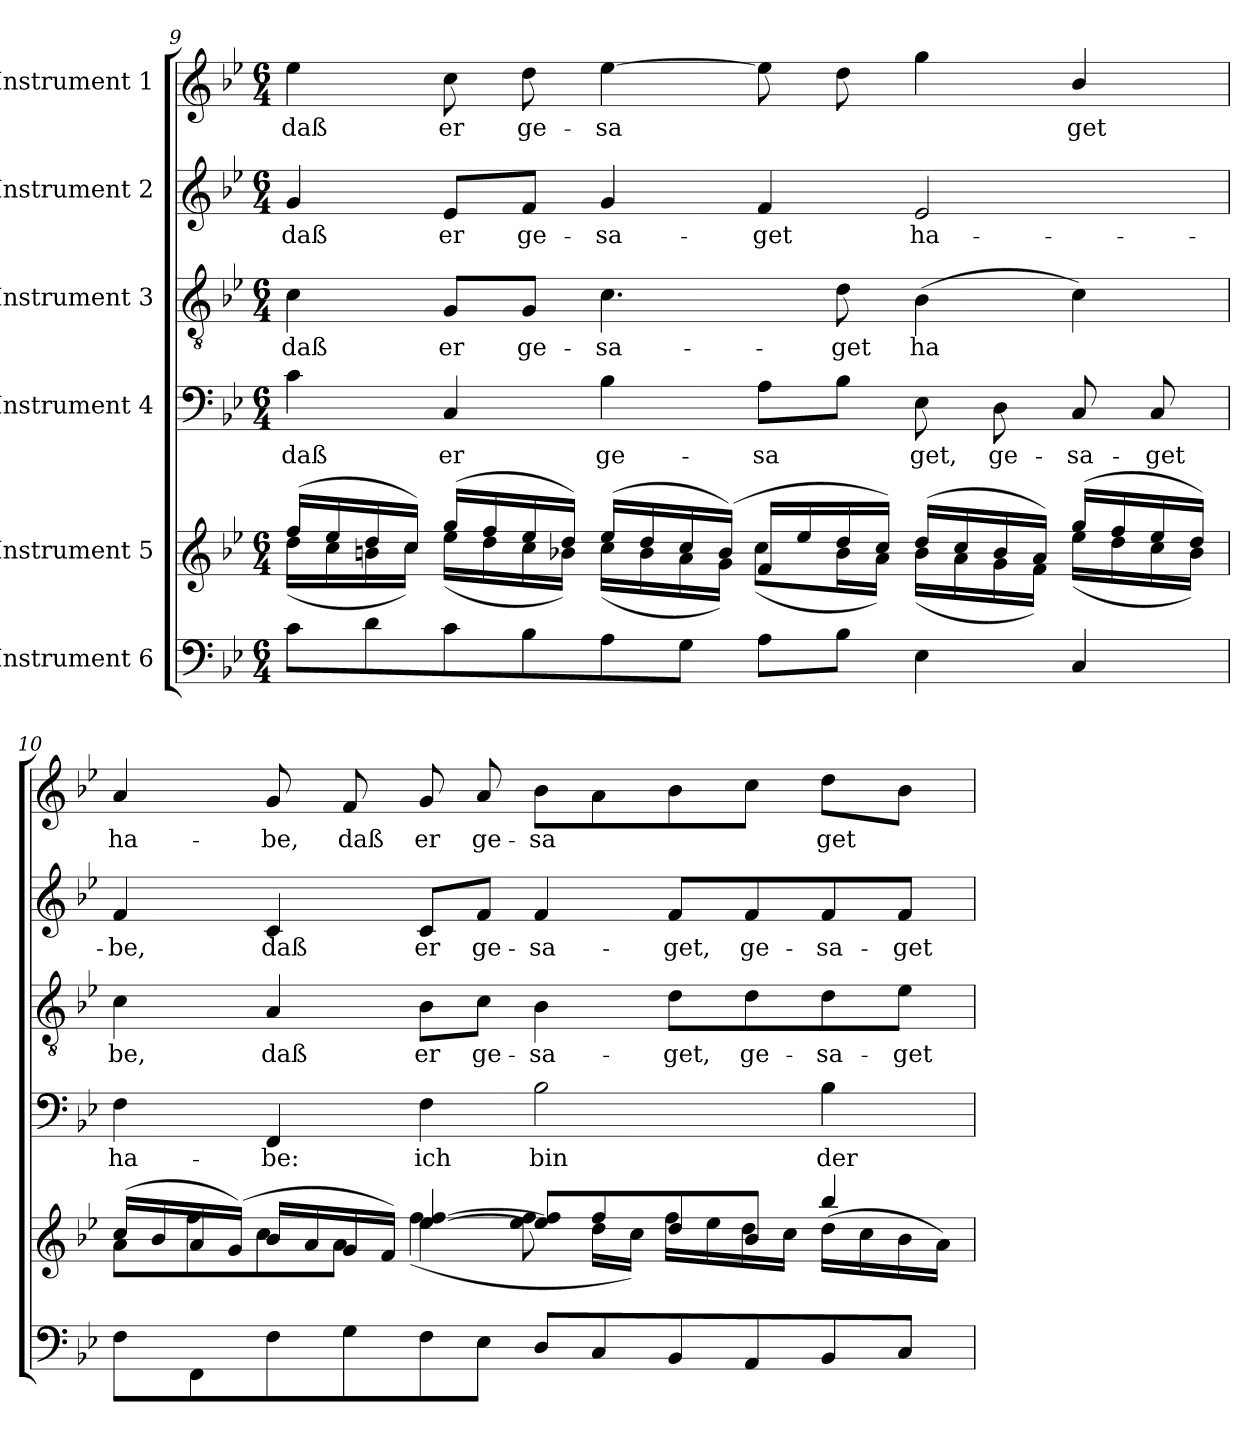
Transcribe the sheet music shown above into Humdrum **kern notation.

**kern	**kern	**kern	**text	**kern	**text	**kern	**text	**kern	**text
*part6	*part5	*part4	*part4	*part3	*part3	*part2	*part2	*part1	*part1
*staff6	*staff5	*staff4	*staff4	*staff3	*staff3	*staff2	*staff2	*staff1	*staff1
*I"Instrument 6	*I"Instrument 5	*I"Instrument 4	*	*I"Instrument 3	*	*I"Instrument 2	*	*I"Instrument 1	*
!!LO:LB:g=z
*clefF4	*clefG2	*clefF4	*	*clefGv2	*	*clefG2	*	*clefG2	*
*k[b-e-]	*k[b-e-]	*k[b-e-]	*	*k[b-e-]	*	*k[b-e-]	*	*k[b-e-]	*
*B-:	*B-:	*B-:	*	*B-:	*	*B-:	*	*B-:	*
*M6/4	*M6/4	*M6/4	*	*M6/4	*	*M6/4	*	*M6/4	*
=9	=9	=9	=9	=9	=9	=9	=9	=9	=9
*	*^	*	*	*	*	*	*	*	*
!	!	!	!	!LO:LY:b:cj	!	!LO:LY:b:cj	!	!LO:LY:b:cj	!	!LO:LY:b:cj
8c\L	(>16ff/L	(<16dd\L	4c\	daß	4c\	daß	4g/	daß	4ee-\	daß
.	16ee-/	16cc\	.	.	.	.	.	.	.	.
8d\	16dd/	16bn\	.	.	.	.	.	.	.	.
.	16cc/J)	16cc\J)	.	.	.	.	.	.	.	.
!	!	!	!	!LO:LY:b:cj	!	!LO:LY:b:cj	!	!LO:LY:b:cj	!	!LO:LY:b:cj
8c\	(>16gg/L	(<16ee-\L	4C/	er	8G/L	er	8e-/L	er	8cc\	er
.	16ff/	16dd\	.	.	.	.	.	.	.	.
!	!	!	!	!	!	!LO:LY:b:cj	!	!LO:LY:b:cj	!	!LO:LY:b:cj
8B-\	16ee-/	16cc\	.	.	8G/J	ge-	8f/J	ge-	8dd\	ge-
.	16dd/J)	16b-X\J)	.	.	.	.	.	.	.	.
!	!	!	!	!LO:LY:b:cj	!	!LO:LY:b:cj	!	!LO:LY:b:cj	!	!LO:LY:b:cj
8A\	(>16ee-/L	(<16cc\L	4B-\	ge-	4.c\	-sa-	4g/	-sa-	[>4ee-\	-sa-
.	16dd/	16b-\	.	.	.	.	.	.	.	.
8G\J	16cc/	16a\	.	.	.	.	.	.	.	.
.	(>16b-/J)	16g\J)	.	.	.	.	.	.	.	.
!	!	!	!	!LO:LY:b:cj	!	!	!	!LO:LY:b:cj	!	!LO:LY:b:cj
8A\L	16f/L	(<8cc\L	8A\L	-sa-	.	.	4f/	-get	8ee-\]	--
.	16ee-/	.	.	.	.	.	.	.	.	.
!	!	!	!	!LO:LY:b:cj	!	!LO:LY:b:cj	!	!	!	!LO:LY:b:cj
8B-\J	16dd/	16b-\	8B-\J	--	8d\	-get	.	.	8dd\	--
.	16cc/J)	16a\J)	.	.	.	.	.	.	.	.
!	!	!	!	!LO:LY:b:cj	!	!LO:LY:b:cj	!	!LO:LY:b:cj	!	!LO:LY:b:cj
4E-\	(>16dd/L	(<16b-\L	8E-\	-get,	(>4B-\	ha-	2e-/	ha-	4gg\	--
.	16cc/	16a\	.	.	.	.	.	.	.	.
!	!	!	!	!LO:LY:b:cj	!	!	!	!	!	!
.	16b-/	16g\	8D\	ge-	.	.	.	.	.	.
.	16a/J)	16f\J)	.	.	.	.	.	.	.	.
!	!	!	!	!LO:LY:b:cj	!	!LO:LY:b:cj	!	!	!	!LO:LY:b:cj
4C/	(>16gg/L	(<16ee-\L	8C/	-sa-	4c\)	--	.	.	4b-/	-get
.	16ff/	16dd\	.	.	.	.	.	.	.	.
!	!	!	!	!LO:LY:b:cj	!	!	!	!	!	!
.	16ee-/	16cc\	8C/	-get	.	.	.	.	.	.
.	16dd/J)	16b-\J)	.	.	.	.	.	.	.	.
=10	=10	=10	=10	=10	=10	=10	=10	=10	=10	=10
*	*	*^	*	*	*	*	*	*	*	*
!	!	!	!	!	!LO:LY:b:cj	!	!LO:LY:b:cj	!	!LO:LY:b:cj	!	!LO:LY:b:cj
8F\L	(>16cc/L	8a\L	2ryy	4F\	ha-	4c\	-be,	4f/	-be,	4a/	ha-
.	16b-/	.	.	.	.	.	.	.	.	.	.
8FF\	16a/	8ff\	.	.	.	.	.	.	.	.	.
.	(>16g/J)	.	.	.	.	.	.	.	.	.	.
!	!	!	!	!	!LO:LY:b:cj	!	!LO:LY:b:cj	!	!LO:LY:b:cj	!	!LO:LY:b:cj
8F\	16b-/L	8cc\	.	4FF/	-be:	4A/	daß	4c/	daß	8g/	-be,
.	16a/	.	.	.	.	.	.	.	.	.	.
!	!	!	!	!	!	!	!	!	!	!	!LO:LY:b:cj
8G\	16g/	8a\J	.	.	.	.	.	.	.	8f/	daß
.	16f/J)	.	.	.	.	.	.	.	.	.	.
!	!	!	!	!	!LO:LY:b:cj	!	!LO:LY:b:cj	!	!LO:LY:b:cj	!	!LO:LY:b:cj
8F\	[>4ff/ [<4ee-/	(<4ff\	4ee-\	4F\	ich	8B-\L	er	8c/L	er	8g/	er
!	!	!	!	!	!	!	!LO:LY:b:cj	!	!LO:LY:b:cj	!	!LO:LY:b:cj
8E-\J	.	.	.	.	.	8c\J	ge-	8f/J	ge-	8a/	ge-
!	!	!	!	!	!LO:LY:b:cj	!	!LO:LY:b:cj	!	!LO:LY:b:cj	!	!LO:LY:b:cj
8D/L	8ff/] 8ee-/]L	8ff\ 8ee-\	2ryy	2B-\	bin	4B-\	-sa-	4f/	-sa-	8b-\L	-sa-
!	!	!	!	!	!	!	!	!	!	!	!LO:LY:b:cj
8C/	8ff/	16dd\L	.	.	.	.	.	.	.	8a\	--
.	.	16cc\J)	.	.	.	.	.	.	.	.	.
!	!	!	!	!	!	!	!LO:LY:b:cj	!	!LO:LY:b:cj	!	!LO:LY:b:cj
8BB-/	8dd/	16ff\L	.	.	.	8d\L	-get,	8f/L	-get,	8b-\	--
.	.	16ee-\	.	.	.	.	.	.	.	.	.
!	!	!	!	!	!	!	!LO:LY:b:cj	!	!LO:LY:b:cj	!	!LO:LY:b:cj
8AA/	8b-/J	16dd\	.	.	.	8d\	ge-	8f/	ge-	8cc\J	--
.	.	16cc\J	.	.	.	.	.	.	.	.	.
!	!	!	!	!	!LO:LY:b:cj	!	!LO:LY:b:cj	!	!LO:LY:b:cj	!	!LO:LY:b:cj
8BB-/	4bb-/	4ryy	(<16dd\L	4B-\	der	8d\	-sa-	8f/	-sa-	8dd\L	-get
.	.	.	16cc\	.	.	.	.	.	.	.	.
!	!	!	!	!	!	!	!LO:LY:b:cj	!	!LO:LY:b:cj	!	!LO:LY:b:cj
8C/J	.	.	16b-\	.	.	8e-\J	-get	8f/J	-get	8b-\J	.
.	.	.	16a\J)	.	.	.	.	.	.	.	.
*	*v	*v	*v	*	*	*	*	*	*	*	*
=	=	=	=	=	=	=	=	=	=
*-	*-	*-	*-	*-	*-	*-	*-	*-	*-
